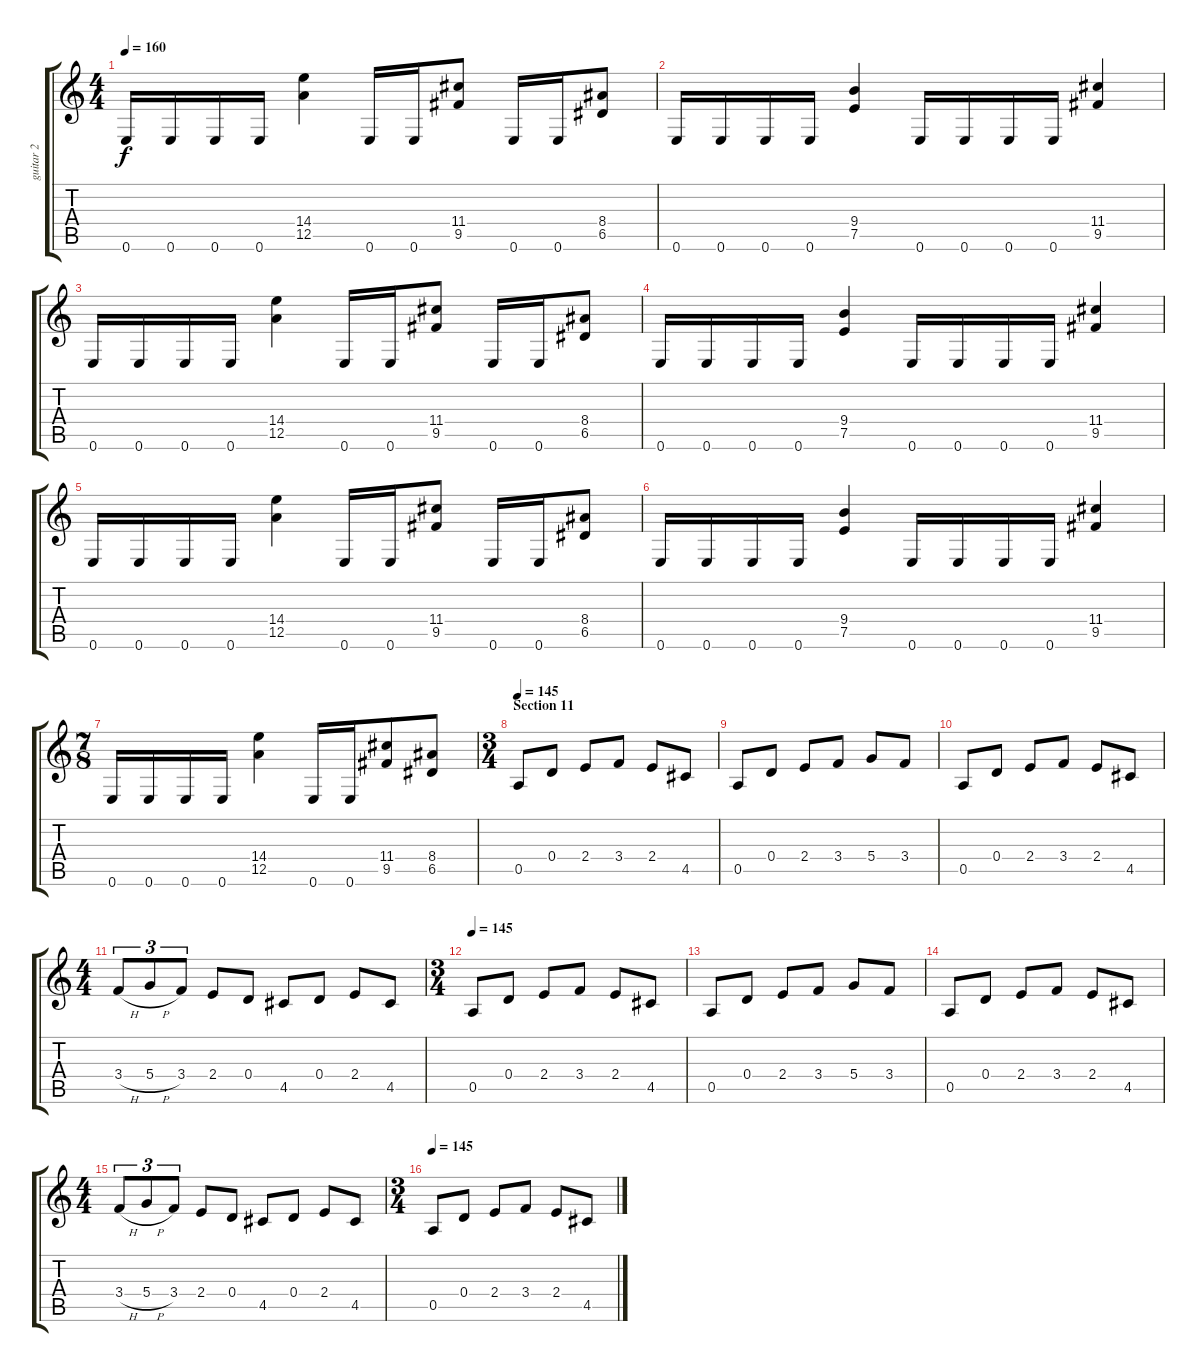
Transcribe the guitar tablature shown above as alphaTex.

\track ("guitar 2" "guitar 2") {instrument distortionguitar}
\staff {score tabs}
\tuning (E4 B3 G3 D3 A2 E2) {hide}
\ts (4 4)
\tempo 160
\clef g2
\ks c
0.6.16{dy f} 0.6.16 0.6.16 0.6.16 (14.4 12.5).4 0.6.16 0.6.16 (11.4 9.5).8 0.6.16 0.6.16 (8.4 6.5).8 |
0.6.16 0.6.16 0.6.16 0.6.16 (9.4 7.5).4 0.6.16 0.6.16 0.6.16 0.6.16 (11.4 9.5).4 |
0.6.16 0.6.16 0.6.16 0.6.16 (14.4 12.5).4 0.6.16 0.6.16 (11.4 9.5).8 0.6.16 0.6.16 (8.4 6.5).8 |
0.6.16 0.6.16 0.6.16 0.6.16 (9.4 7.5).4 0.6.16 0.6.16 0.6.16 0.6.16 (11.4 9.5).4 |
0.6.16 0.6.16 0.6.16 0.6.16 (14.4 12.5).4 0.6.16 0.6.16 (11.4 9.5).8 0.6.16 0.6.16 (8.4 6.5).8 |
0.6.16 0.6.16 0.6.16 0.6.16 (9.4 7.5).4 0.6.16 0.6.16 0.6.16 0.6.16 (11.4 9.5).4 |
\ts (7 8)
0.6.16 0.6.16 0.6.16 0.6.16 (14.4 12.5).4 0.6.16 0.6.16 (11.4 9.5).8 (8.4 6.5).8 |
\ts (3 4)
\section ("" "Section 11")
\tempo 145
0.5.8 0.4.8 2.4.8 3.4.8 2.4.8 4.5.8 |
0.5.8 0.4.8 2.4.8 3.4.8 5.4.8 3.4.8 |
0.5.8 0.4.8 2.4.8 3.4.8 2.4.8 4.5.8 |
\ts (4 4)
3.4{h}.8{tu (3 2)} 5.4{h}.8{tu (3 2)} 3.4.8{tu (3 2)} 2.4.8 0.4.8 4.5.8 0.4.8 2.4.8 4.5.8 |
\ts (3 4)
\tempo 145
0.5.8 0.4.8 2.4.8 3.4.8 2.4.8 4.5.8 |
0.5.8 0.4.8 2.4.8 3.4.8 5.4.8 3.4.8 |
0.5.8 0.4.8 2.4.8 3.4.8 2.4.8 4.5.8 |
\ts (4 4)
3.4{h}.8{tu (3 2)} 5.4{h}.8{tu (3 2)} 3.4.8{tu (3 2)} 2.4.8 0.4.8 4.5.8 0.4.8 2.4.8 4.5.8 |
\ts (3 4)
\tempo 145
0.5.8 0.4.8 2.4.8 3.4.8 2.4.8 4.5.8
